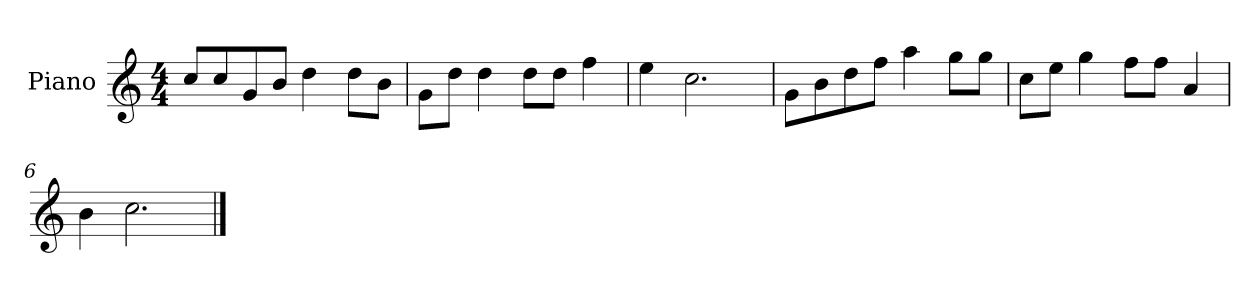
**kern
*part1
*staff1
*I"Piano
*I'P-no
*clefG2
*k[]
*M4/4
*MM90
=1
8cc/L
8cc/
8g/
8b/J
4dd\
8dd\L
8b\J
=2
8g\L
8dd\J
4dd\
8dd\L
8dd\J
4ff\
=3
4ee\
2.cc\
=4
8g\L
8b\
8dd\
8ff\J
4aa\
8gg\L
8gg\J
=5
8cc\L
8ee\J
4gg\
8ff\L
8ff\J
4a/
=6
4b\
2.cc\
==
*-
